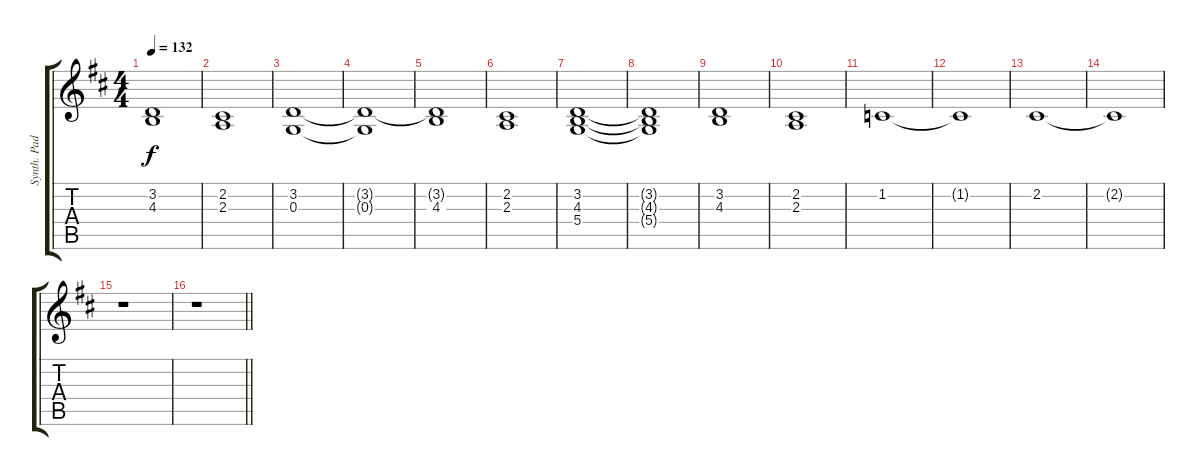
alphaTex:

\track ("Synth. Pad III" "Synth. Pad") {instrument pad2warm}
\staff {score tabs}
\tuning (E4 B3 G3 D3 A2 E2) {hide}
\ts (4 4)
\tempo 132
\clef g2
\ks d
(3.2 4.3).1{dy f} |
(2.2 2.3).1 |
(3.2 0.3).1 |
(3.2{t} 0.3{t}).1 |
(3.2{t} 4.3).1 |
(2.2 2.3).1 |
(3.2 4.3 5.4).1 |
(3.2{t} 4.3{t} 5.4{t}).1 |
(3.2 4.3).1 |
(2.2 2.3).1 |
1.2.1 |
1.2{t}.1 |
2.2.1 |
2.2{t}.1 |
r.1 |
\barLineRight lightlight
r.1
